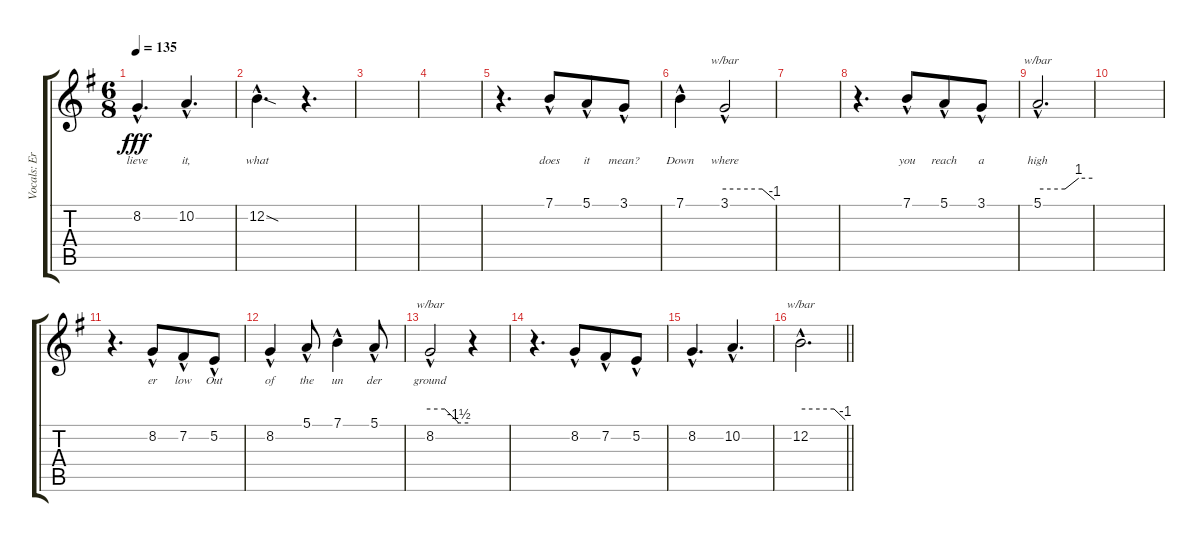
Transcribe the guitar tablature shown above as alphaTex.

\track ("Vocals: Eric" "Vocals: Er") {instrument lead2sawtooth}
\staff {score tabs}
\tuning (E4 B3 G3 D3 A2 E2) {hide}
\ts (6 8)
\tempo 135
\clef g2
\ks g
8.2{hac}.4{d lyrics (0 "lieve") lyrics (1 "") lyrics (2 "") lyrics (3 "") lyrics (4 "") dy fff} 10.2{hac}.4{d lyrics (0 "it,") lyrics (1 "") lyrics (2 "") lyrics (3 "") lyrics (4 "")} |
12.2{sod hac}.4{d lyrics (0 "what") lyrics (1 "") lyrics (2 "") lyrics (3 "") lyrics (4 "")} r.4{d} |
|
|
r.4{d} 7.1{hac}.8{lyrics (0 "does") lyrics (1 "") lyrics (2 "") lyrics (3 "") lyrics (4 "")} 5.1{hac}.8{lyrics (0 "it") lyrics (1 "") lyrics (2 "") lyrics (3 "") lyrics (4 "")} 3.1{hac}.8{lyrics (0 "mean?") lyrics (1 "") lyrics (2 "") lyrics (3 "") lyrics (4 "")} |
7.1{hac}.4{lyrics (0 "Down") lyrics (1 "") lyrics (2 "") lyrics (3 "") lyrics (4 "")} 3.1{hac}.2{tbe (custom default 0 0 45 0 60 -4) lyrics (0 "where") lyrics (1 "") lyrics (2 "") lyrics (3 "") lyrics (4 "")} |
|
r.4{d} 7.1{hac}.8{lyrics (0 "you") lyrics (1 "") lyrics (2 "") lyrics (3 "") lyrics (4 "")} 5.1{hac}.8{lyrics (0 "reach") lyrics (1 "") lyrics (2 "") lyrics (3 "") lyrics (4 "")} 3.1{hac}.8{lyrics (0 "a") lyrics (1 "") lyrics (2 "") lyrics (3 "") lyrics (4 "")} |
5.1{hac}.2{d tbe (custom default 0 0 30 0 45 4 60 4) lyrics (0 "high") lyrics (1 "") lyrics (2 "") lyrics (3 "") lyrics (4 "")} |
|
r.4{d} 8.2{hac}.8{lyrics (0 "er") lyrics (1 "") lyrics (2 "") lyrics (3 "") lyrics (4 "")} 7.2{hac}.8{lyrics (0 "low") lyrics (1 "") lyrics (2 "") lyrics (3 "") lyrics (4 "")} 5.2{hac}.8{lyrics (0 "Out") lyrics (1 "") lyrics (2 "") lyrics (3 "") lyrics (4 "")} |
8.2{hac}.4{lyrics (0 "of") lyrics (1 "") lyrics (2 "") lyrics (3 "") lyrics (4 "")} 5.1{hac}.8{lyrics (0 "the") lyrics (1 "") lyrics (2 "") lyrics (3 "") lyrics (4 "")} 7.1{hac}.4{lyrics (0 "un") lyrics (1 "") lyrics (2 "") lyrics (3 "") lyrics (4 "")} 5.1{hac}.8{lyrics (0 "der") lyrics (1 "") lyrics (2 "") lyrics (3 "") lyrics (4 "")} |
8.2{hac}.2{tbe (custom default 0 0 23 0 45 -6 60 -6) lyrics (0 "ground") lyrics (1 "") lyrics (2 "") lyrics (3 "") lyrics (4 "")} r.4 |
r.4{d} 8.2{hac}.8 7.2{hac}.8 5.2{hac}.8 |
8.2{hac}.4{d} 10.2{hac}.4{d} |
\barLineRight lightlight
12.2{hac}.2{d tbe (custom default 0 0 45 0 60 -4)}
